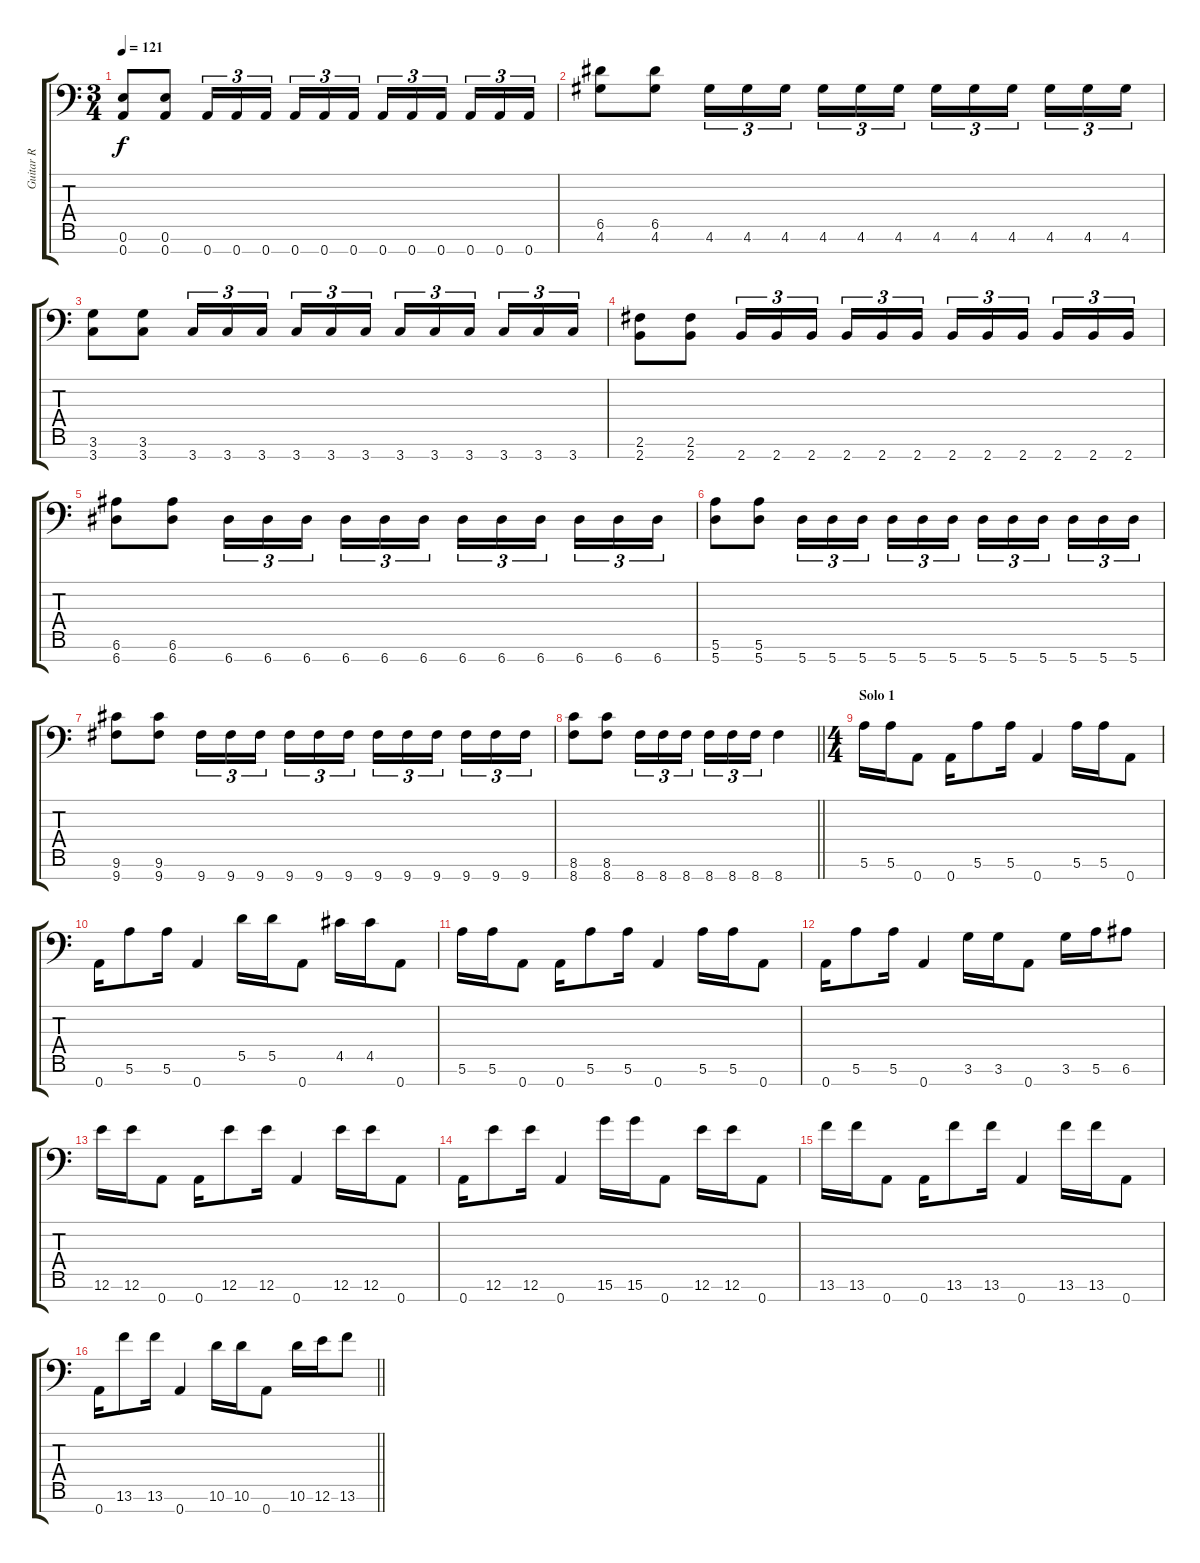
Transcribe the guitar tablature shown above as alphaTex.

\track ("Guitar R" "Guitar R") {instrument overdrivenguitar}
\staff {score tabs}
\tuning (E4 B3 G3 D3 A2 E2 A1) {hide}
\ts (3 4)
\tempo 121
\clef f4
\ks c
(0.6 0.7).8{dy f} (0.6 0.7).8 0.7.16{tu (3 2)} 0.7.16{tu (3 2)} 0.7.16{tu (3 2) beam splitsecondary} 0.7.16{tu (3 2)} 0.7.16{tu (3 2)} 0.7.16{tu (3 2)} 0.7.16{tu (3 2)} 0.7.16{tu (3 2)} 0.7.16{tu (3 2) beam splitsecondary} 0.7.16{tu (3 2)} 0.7.16{tu (3 2)} 0.7.16{tu (3 2)} |
(6.5 4.6).8 (6.5 4.6).8 4.6.16{tu (3 2)} 4.6.16{tu (3 2)} 4.6.16{tu (3 2) beam splitsecondary} 4.6.16{tu (3 2)} 4.6.16{tu (3 2)} 4.6.16{tu (3 2)} 4.6.16{tu (3 2)} 4.6.16{tu (3 2)} 4.6.16{tu (3 2) beam splitsecondary} 4.6.16{tu (3 2)} 4.6.16{tu (3 2)} 4.6.16{tu (3 2)} |
(3.6 3.7).8 (3.6 3.7).8 3.7.16{tu (3 2)} 3.7.16{tu (3 2)} 3.7.16{tu (3 2) beam splitsecondary} 3.7.16{tu (3 2)} 3.7.16{tu (3 2)} 3.7.16{tu (3 2)} 3.7.16{tu (3 2)} 3.7.16{tu (3 2)} 3.7.16{tu (3 2) beam splitsecondary} 3.7.16{tu (3 2)} 3.7.16{tu (3 2)} 3.7.16{tu (3 2)} |
(2.6 2.7).8 (2.6 2.7).8 2.7.16{tu (3 2)} 2.7.16{tu (3 2)} 2.7.16{tu (3 2) beam splitsecondary} 2.7.16{tu (3 2)} 2.7.16{tu (3 2)} 2.7.16{tu (3 2)} 2.7.16{tu (3 2)} 2.7.16{tu (3 2)} 2.7.16{tu (3 2) beam splitsecondary} 2.7.16{tu (3 2)} 2.7.16{tu (3 2)} 2.7.16{tu (3 2)} |
(6.6 6.7).8 (6.6 6.7).8 6.7.16{tu (3 2)} 6.7.16{tu (3 2)} 6.7.16{tu (3 2) beam splitsecondary} 6.7.16{tu (3 2)} 6.7.16{tu (3 2)} 6.7.16{tu (3 2)} 6.7.16{tu (3 2)} 6.7.16{tu (3 2)} 6.7.16{tu (3 2) beam splitsecondary} 6.7.16{tu (3 2)} 6.7.16{tu (3 2)} 6.7.16{tu (3 2)} |
(5.6 5.7).8 (5.6 5.7).8 5.7.16{tu (3 2)} 5.7.16{tu (3 2)} 5.7.16{tu (3 2) beam splitsecondary} 5.7.16{tu (3 2)} 5.7.16{tu (3 2)} 5.7.16{tu (3 2)} 5.7.16{tu (3 2)} 5.7.16{tu (3 2)} 5.7.16{tu (3 2) beam splitsecondary} 5.7.16{tu (3 2)} 5.7.16{tu (3 2)} 5.7.16{tu (3 2)} |
(9.6 9.7).8 (9.6 9.7).8 9.7.16{tu (3 2)} 9.7.16{tu (3 2)} 9.7.16{tu (3 2) beam splitsecondary} 9.7.16{tu (3 2)} 9.7.16{tu (3 2)} 9.7.16{tu (3 2)} 9.7.16{tu (3 2)} 9.7.16{tu (3 2)} 9.7.16{tu (3 2) beam splitsecondary} 9.7.16{tu (3 2)} 9.7.16{tu (3 2)} 9.7.16{tu (3 2)} |
\barLineRight lightlight
(8.6 8.7).8 (8.6 8.7).8 8.7.16{tu (3 2)} 8.7.16{tu (3 2)} 8.7.16{tu (3 2) beam splitsecondary} 8.7.16{tu (3 2)} 8.7.16{tu (3 2)} 8.7.16{tu (3 2)} 8.7.4 |
\ts (4 4)
\section ("" "Solo 1")
5.6.16 5.6.16 0.7.8 0.7.16 5.6.8 5.6.16 0.7.4 5.6.16 5.6.16 0.7.8 |
0.7.16 5.6.8 5.6.16 0.7.4 5.5.16 5.5.16 0.7.8 4.5.16 4.5.16 0.7.8 |
5.6.16 5.6.16 0.7.8 0.7.16 5.6.8 5.6.16 0.7.4 5.6.16 5.6.16 0.7.8 |
0.7.16 5.6.8 5.6.16 0.7.4 3.6.16 3.6.16 0.7.8 3.6.16 5.6.16 6.6.8 |
12.6.16 12.6.16 0.7.8 0.7.16 12.6.8 12.6.16 0.7.4 12.6.16 12.6.16 0.7.8 |
0.7.16 12.6.8 12.6.16 0.7.4 15.6.16 15.6.16 0.7.8 12.6.16 12.6.16 0.7.8 |
13.6.16 13.6.16 0.7.8 0.7.16 13.6.8 13.6.16 0.7.4 13.6.16 13.6.16 0.7.8 |
\barLineRight lightlight
0.7.16 13.6.8 13.6.16 0.7.4 10.6.16 10.6.16 0.7.8 10.6.16 12.6.16 13.6.8
